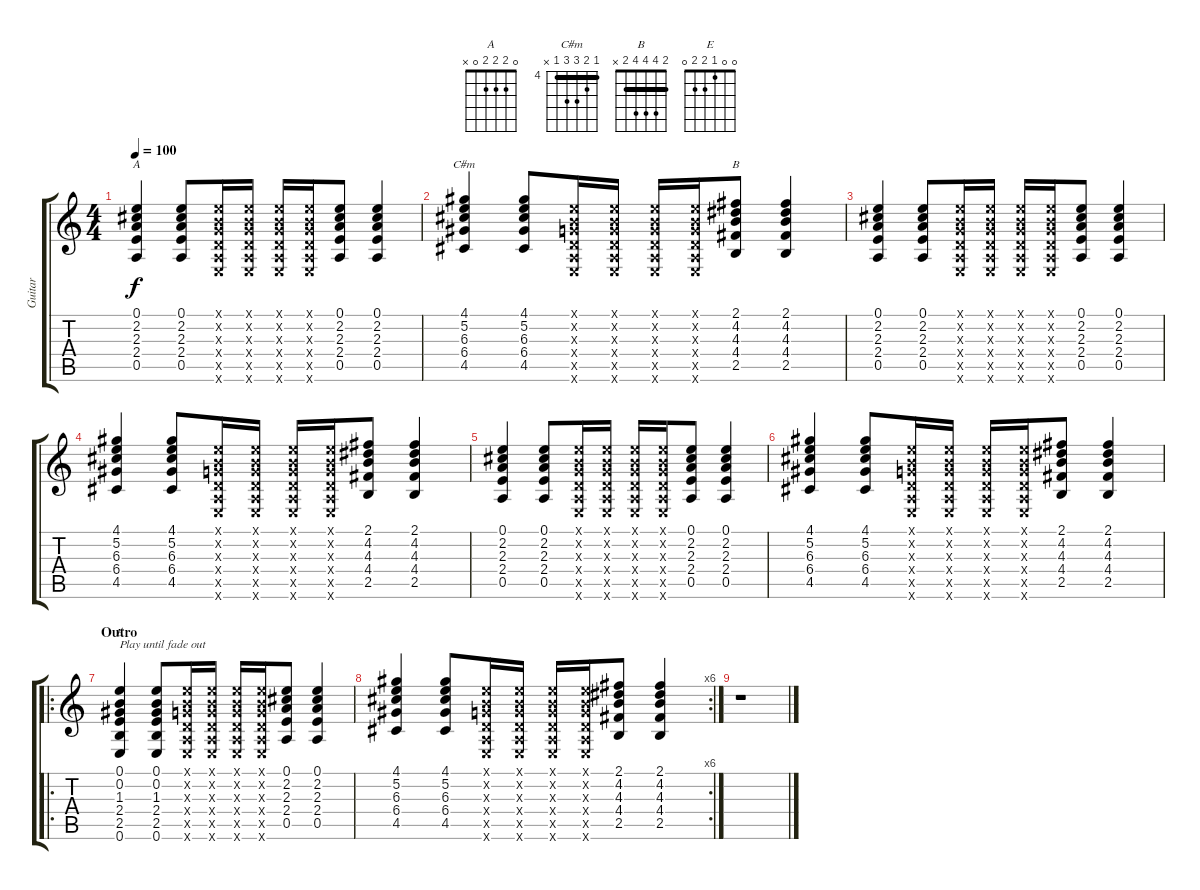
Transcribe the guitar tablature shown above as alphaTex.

\track ("Guitar" "Guitar") {instrument overdrivenguitar}
\staff {score tabs}
\tuning (E4 B3 G3 D3 A2 E2) {hide}
\chord ("A" 0 2 2 2 0 x)
\chord ("C#m" 4 5 6 6 4 x) {firstfret 4 barre 4}
\chord ("B" 2 4 4 4 2 x) {barre 2}
\chord ("E" 0 0 1 2 2 0)
\ts (4 4)
\tempo 100
\clef g2
\ks c
(0.1 2.2 2.3 2.4 0.5).4{ch "A" dy f} (0.1 2.2 2.3 2.4 0.5).8 (0.1{x} 0.2{x} 0.3{x} 0.4{x} 0.5{x} 0.6{x}).16 (0.1{x} 0.2{x} 0.3{x} 0.4{x} 0.5{x} 0.6{x}).16 (0.1{x} 0.2{x} 0.3{x} 0.4{x} 0.5{x} 0.6{x}).16 (0.1{x} 0.2{x} 0.3{x} 0.4{x} 0.5{x} 0.6{x}).16 (0.1 2.2 2.3 2.4 0.5).8 (0.1 2.2 2.3 2.4 0.5).4 |
(4.1 5.2 6.3 6.4 4.5).4{ch "C#m"} (4.1 5.2 6.3 6.4 4.5).8 (0.1{x} 0.2{x} 0.3{x} 0.4{x} 0.5{x} 0.6{x}).16 (0.1{x} 0.2{x} 0.3{x} 0.4{x} 0.5{x} 0.6{x}).16 (0.1{x} 0.2{x} 0.3{x} 0.4{x} 0.5{x} 0.6{x}).16 (0.1{x} 0.2{x} 0.3{x} 0.4{x} 0.5{x} 0.6{x}).16 (2.1 4.2 4.3 4.4 2.5).8{ch "B"} (2.1 4.2 4.3 4.4 2.5).4 |
(0.1 2.2 2.3 2.4 0.5).4 (0.1 2.2 2.3 2.4 0.5).8 (0.1{x} 0.2{x} 0.3{x} 0.4{x} 0.5{x} 0.6{x}).16 (0.1{x} 0.2{x} 0.3{x} 0.4{x} 0.5{x} 0.6{x}).16 (0.1{x} 0.2{x} 0.3{x} 0.4{x} 0.5{x} 0.6{x}).16 (0.1{x} 0.2{x} 0.3{x} 0.4{x} 0.5{x} 0.6{x}).16 (0.1 2.2 2.3 2.4 0.5).8 (0.1 2.2 2.3 2.4 0.5).4 |
(4.1 5.2 6.3 6.4 4.5).4 (4.1 5.2 6.3 6.4 4.5).8 (0.1{x} 0.2{x} 0.3{x} 0.4{x} 0.5{x} 0.6{x}).16 (0.1{x} 0.2{x} 0.3{x} 0.4{x} 0.5{x} 0.6{x}).16 (0.1{x} 0.2{x} 0.3{x} 0.4{x} 0.5{x} 0.6{x}).16 (0.1{x} 0.2{x} 0.3{x} 0.4{x} 0.5{x} 0.6{x}).16 (2.1 4.2 4.3 4.4 2.5).8 (2.1 4.2 4.3 4.4 2.5).4 |
(0.1 2.2 2.3 2.4 0.5).4 (0.1 2.2 2.3 2.4 0.5).8 (0.1{x} 0.2{x} 0.3{x} 0.4{x} 0.5{x} 0.6{x}).16 (0.1{x} 0.2{x} 0.3{x} 0.4{x} 0.5{x} 0.6{x}).16 (0.1{x} 0.2{x} 0.3{x} 0.4{x} 0.5{x} 0.6{x}).16 (0.1{x} 0.2{x} 0.3{x} 0.4{x} 0.5{x} 0.6{x}).16 (0.1 2.2 2.3 2.4 0.5).8 (0.1 2.2 2.3 2.4 0.5).4 |
(4.1 5.2 6.3 6.4 4.5).4 (4.1 5.2 6.3 6.4 4.5).8 (0.1{x} 0.2{x} 0.3{x} 0.4{x} 0.5{x} 0.6{x}).16 (0.1{x} 0.2{x} 0.3{x} 0.4{x} 0.5{x} 0.6{x}).16 (0.1{x} 0.2{x} 0.3{x} 0.4{x} 0.5{x} 0.6{x}).16 (0.1{x} 0.2{x} 0.3{x} 0.4{x} 0.5{x} 0.6{x}).16 (2.1 4.2 4.3 4.4 2.5).8 (2.1 4.2 4.3 4.4 2.5).4 |
\ro
\section ("" "Outro")
(0.1 0.2 1.3 2.4 2.5 0.6).4{ch "E" txt "Play until fade out"} (0.1 0.2 1.3 2.4 2.5 0.6).8 (0.1{x} 0.2{x} 0.3{x} 0.4{x} 0.5{x} 0.6{x}).16 (0.1{x} 0.2{x} 0.3{x} 0.4{x} 0.5{x} 0.6{x}).16 (0.1{x} 0.2{x} 0.3{x} 0.4{x} 0.5{x} 0.6{x}).16 (0.1{x} 0.2{x} 0.3{x} 0.4{x} 0.5{x} 0.6{x}).16 (0.1 2.2 2.3 2.4 0.5).8 (0.1 2.2 2.3 2.4 0.5).4 |
\rc 6
(4.1 5.2 6.3 6.4 4.5).4 (4.1 5.2 6.3 6.4 4.5).8 (0.1{x} 0.2{x} 0.3{x} 0.4{x} 0.5{x} 0.6{x}).16 (0.1{x} 0.2{x} 0.3{x} 0.4{x} 0.5{x} 0.6{x}).16 (0.1{x} 0.2{x} 0.3{x} 0.4{x} 0.5{x} 0.6{x}).16 (0.1{x} 0.2{x} 0.3{x} 0.4{x} 0.5{x} 0.6{x}).16 (2.1 4.2 4.3 4.4 2.5).8 (2.1 4.2 4.3 4.4 2.5).4 |
r.1
